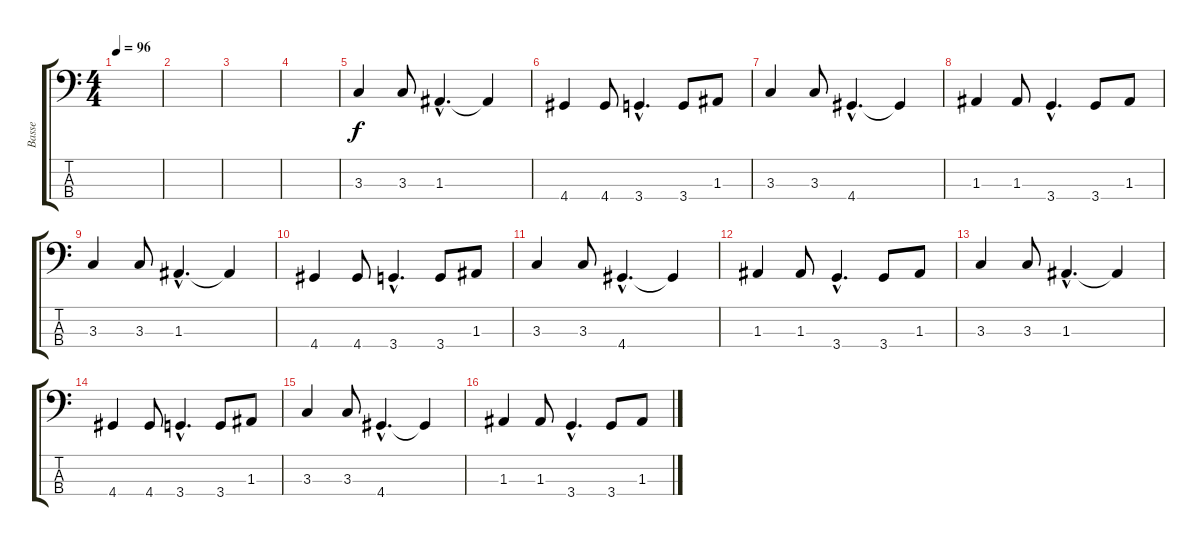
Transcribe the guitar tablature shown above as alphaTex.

\track ("Basse" "Basse") {instrument fretlessbass}
\staff {score tabs}
\tuning (G2 D2 A1 E1) {hide}
\ts (4 4)
\tempo 96
\clef f4
\ks c
|
|
|
|
3.3.4 3.3.8 1.3{hac}.4{d} 1.3{t}.4 |
4.4.4 4.4.8 3.4{hac}.4{d} 3.4.8 1.3.8 |
3.3.4 3.3.8 4.4{hac}.4{d} 4.4{t}.4 |
1.3.4 1.3.8 3.4{hac}.4{d} 3.4.8 1.3.8 |
3.3.4 3.3.8 1.3{hac}.4{d} 1.3{t}.4 |
4.4.4 4.4.8 3.4{hac}.4{d} 3.4.8 1.3.8 |
3.3.4 3.3.8 4.4{hac}.4{d} 4.4{t}.4 |
1.3.4 1.3.8 3.4{hac}.4{d} 3.4.8 1.3.8 |
3.3.4 3.3.8 1.3{hac}.4{d} 1.3{t}.4 |
4.4.4 4.4.8 3.4{hac}.4{d} 3.4.8 1.3.8 |
3.3.4 3.3.8 4.4{hac}.4{d} 4.4{t}.4 |
1.3.4 1.3.8 3.4{hac}.4{d} 3.4.8 1.3.8
